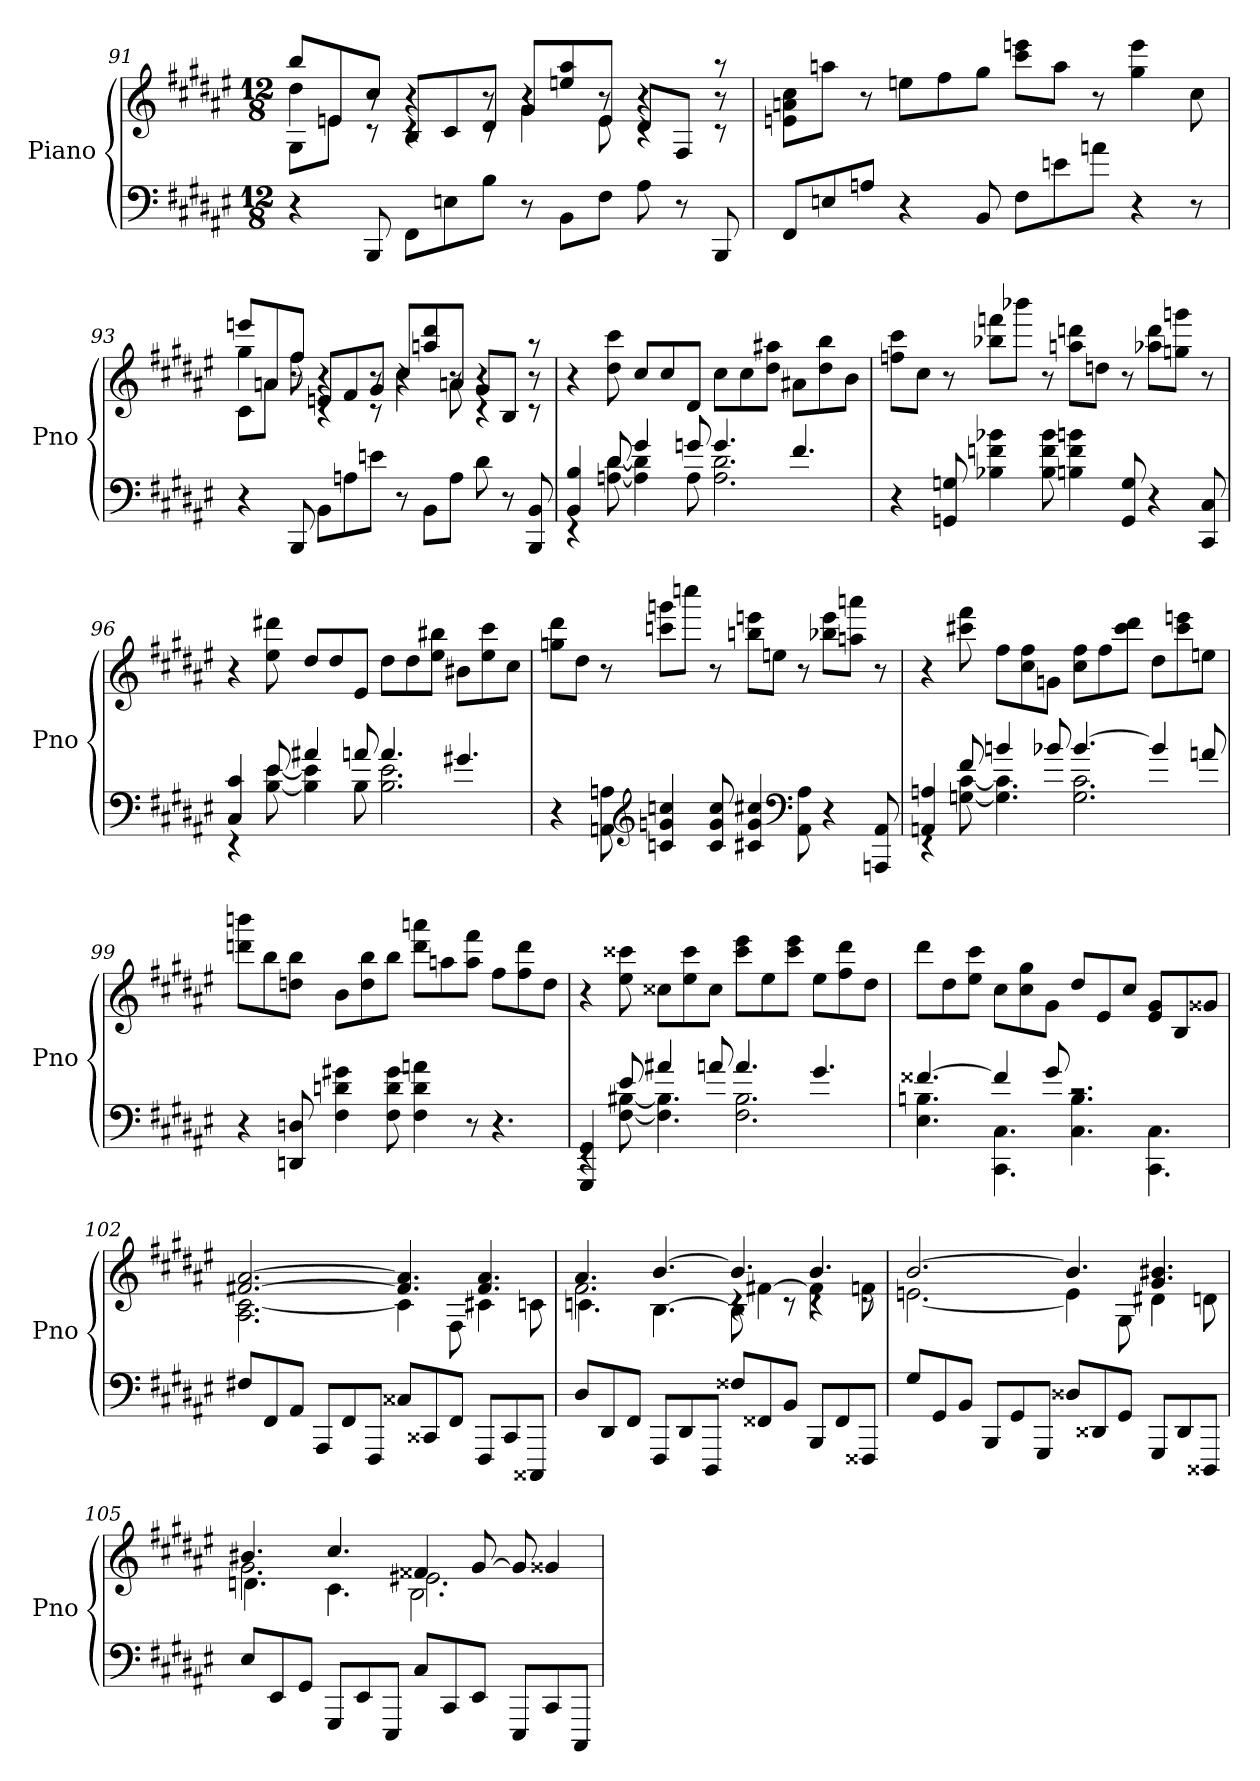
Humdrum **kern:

**kern	**kern
*part1	*part1
*staff2	*staff1
*I"Piano	*
*I'Pno	*
*clefF4	*clefG2
*k[f#c#g#d#a#e#]	*k[f#c#g#d#a#e#]
*M12/8	*M12/8
=91	=91
*	*^
*	*	*^
4r	8bbL	4dd#	8G#\L
.	8en	.	8e\J
8BBB	8cc#J	8rc	8r
8FF#L	8BL	4rc	4r
8En	8c#	.	.
8BJ	8d#J	8rc	8r
8r	8g#L	4g#	4r
8BBL	8een 8aa#	.	.
8F#J	8eJ	8e	8r
8A#	8d#L	4rc	4r
8r	8F#J	.	.
8BBB	8raa	8rc	8r
*	*v	*v	*v
=92	=92
8FF#L	8en 8an 8cc#L
8En	8aanJ
8AnJ	8r
4r	8eenL
.	8ff#
8BB	8gg#J
8F#L	8ccc# 8eeenL
8en	8aaJ
8anJ	8r
4r	4gg# 4eee
8r	8cc#
=93	=93
*	*^
*	*	*^
4r	8eeenL	4gg#	8c#\L
.	8an	.	8a\J
8BBB	8ff#J	8ff#	8r
8BBL	8enL	4rc	4r
8An	8f#	.	.
8enJ	8g#J	8rc	8r
8r	8cc#L	4cc#	4r
8BBL	8aan 8ddd#	.	.
8AJ	8anJ	8a	8r
8d#	8g#L	4rc	4r
8r	8BJ	.	.
8BBB 8BB	8raa	8rc	8r
*	*v	*v	*v
=94	=94
*^	*
4BB 4B	4rEE	4r
8d#	[8An [8d#	8dd# 8ccc#
4g#	4A] 4d#]	8cc#L
.	.	8cc#
8gn	8A	8d#J
4.g	2.A 2.d#	8cc#L
.	.	8cc#
.	.	8dd# 8aa#XJ
4.f#	.	8a#XL
.	.	8dd# 8bb
.	.	8bJ
*v	*v	*
=95	=95
4r	8ffn 8ccc#L
.	8cc#J
8GGn 8Gn	8r
4B-X 4fn 4b-X	8bb-X 8fffnL
.	8bbb-XJ
8B- 8f 8b-	8r
4Bn 4f 4bn	8aan 8dddnL
.	8ddnJ
8GG 8G	8r
4r	8aa-X 8dddL
.	8ggn 8gggnJ
8CC# 8C#	8r
=96	=96
*^	*
4C# 4c#	4rEE	4r
8e#	[8B [8e#	8ee# 8ddd#X
4a#X	4B] 4e#]	8dd#L
.	.	8dd#
8an	8B	8e#J
4.a	2.B 2.e#	8dd#L
.	.	8dd#
.	.	8ee# 8bb#XJ
4.g#X	.	8b#XL
.	.	8ee# 8ccc#
.	.	8cc#J
*v	*v	*
=97	=97
4r	8ggn 8ddd#L
.	8dd#J
8AAn 8An	8r
*clefG2	*
4cn 4gn 4ccn	8cccn 8gggnL
.	8ccccnJ
8c 8g 8cc	8r
4c#X 4g 4cc#X	8bbn 8eeenL
.	8eenJ
*clefF4	*
8AA 8A	8r
4r	8bb-X 8eeeL
.	8aan 8aaanJ
8AAAn 8AA	8r
=98	=98
*^	*
4AAn 4An	4rEE	4r
8f#	[8Gn [8c#	8ccc#X 8fff#
4bn	4.G] 4.c#]	8ff#L
.	.	8cc# 8ff#
8b-X	.	8gnJ
[4.b-	2.G 2.c#	8cc# 8ff#L
.	.	8ff#
.	.	8ccc# 8ddd#J
4b-]	.	8dd#L
.	.	8ccc# 8eeen
8an	.	8eenJ
*v	*v	*
=99	=99
4r	8dddn 8bbbnL
.	8bb
8DDn 8Dn	8ddn 8bbJ
4F# 4dn 4g#X	8bL
.	8dd 8bb
8F# 8d 8g#	8bbJ
4F# 4d 4an	8ddd 8aaanL
.	8aan
8r	8aa 8fff#J
4.r	8ff#L
.	8ff# 8ddd
.	8ddJ
=100	=100
*^	*
4GGG# 4GG#	4rEE	4r
8e#	[8F# [8B#X	8ee# 8ccc##X
4a#X	4.F#] 4.B#]	8cc##XL
.	.	8ee# 8ccc##
8an	.	8cc##J
4.a	2.F# 2.B#	8ccc## 8eee#L
.	.	8ee#
.	.	8ccc## 8eee#J
4.g#	.	8ee#L
.	.	8ff# 8ddd#
.	.	8dd#J
=101	=101	=101
[4.f##X	4.E# 4.Bn	8ddd#L
.	.	8dd#
.	.	8ee# 8ccc#J
4f##]	4.CC# 4.C#	8cc#L
.	.	8cc# 8gg#
8g#	.	8g#J
2.rc	4.C# 4.B	8dd#L
.	.	8e#
.	.	8cc#J
.	4.CC# 4.C#	8e# 8g#L
.	.	8B
.	.	8g##XJ
*v	*v	*
=102	=102
*	*^
8F#XL	[2.f#X [2.a#	2.A# [2.c#
8FF#	.	.
8AA#J	.	.
8AAA#L	.	.
8FF#	.	.
8FFF#J	.	.
8C##XL	4.f#] 4.a#]	4c#]
8CC##X	.	.
8FF#J	.	8F#
8FFF#L	4.f# 4.a#	4c#X
8CC##	.	.
8CCC##XJ	.	8cn
=103	=103	=103
*	*	*^
8D#L	4.a#	2.f#	4.cn\
8DD#	.	.	.
8FF#J	.	.	.
8FFF#L	[4.b	.	[4.B\
8DD#	.	.	.
8DDD#J	.	.	.
8F##XL	4.b]	4rc	8B\]
8FF##X	.	.	[4f#X\
8BBJ	.	8rc	.
8BBBL	4.b	4rc	4f#\]
8FF##	.	.	.
8FFF##XJ	.	8rc	8fn\
*	*	*v	*v
=104	=104	=104
8G#L	[2.b	[2.en
8GG#	.	.
8BBJ	.	.
8BBBL	.	.
8GG#	.	.
8GGG#J	.	.
8D##XL	4.b]	4e]
8DD##X	.	.
8GG#J	.	8G#
8GGG#L	4.g# 4.b#X	4d#X
8DD##	.	.
8DDD##XJ	.	8dn
=105	=105	=105
*	*	*^
8E#L	4.b#X	2.g#	4.dn\
8EE#	.	.	.
8GG#J	.	.	.
8GGG#L	4.cc#	.	4.c#\
8EE#	.	.	.
8EEE#J	.	.	.
8C#L	4f##X	2.e#X	2.B\
8CC#	.	.	.
8EE#J	[8g#	.	.
8EEE#L	8g#]	.	.
8CC#	4g##X	.	.
8CCC#J	.	.	.
*	*v	*v	*v
=	=
*-	*-
